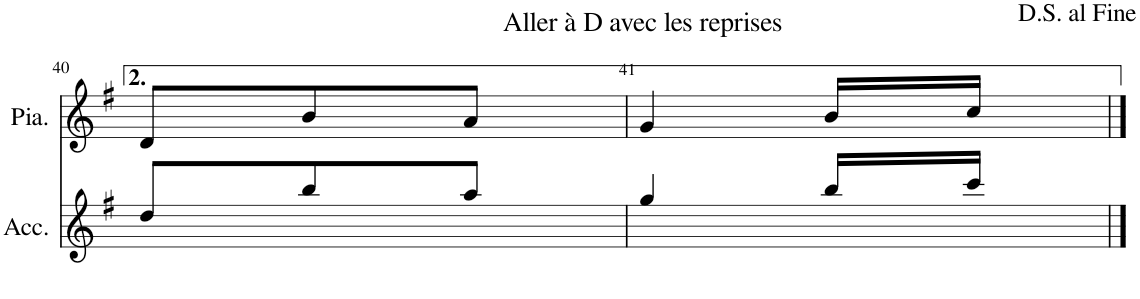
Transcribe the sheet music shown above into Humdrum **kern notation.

**kern	**kern
*part2	*part1
*staff2	*staff1
*I"Accordéon	*I"Piano
*I'Acc.	*I'Pia.
!!LO:PB:g=z
*clefG2	*clefG2
*k[f#]	*k[f#]
*M3/8	*M3/8
=40	=40
8dd/L	8d/L
8bb/	8b/
8aa/J	8a/J
=41	=41
!	!LO:TX:a:t=Aller à D avec les reprises
4gg/	4g/
16bb/LL	16b/LL
16ccc/JJ	16cc/JJ
==	==
*-	*-
